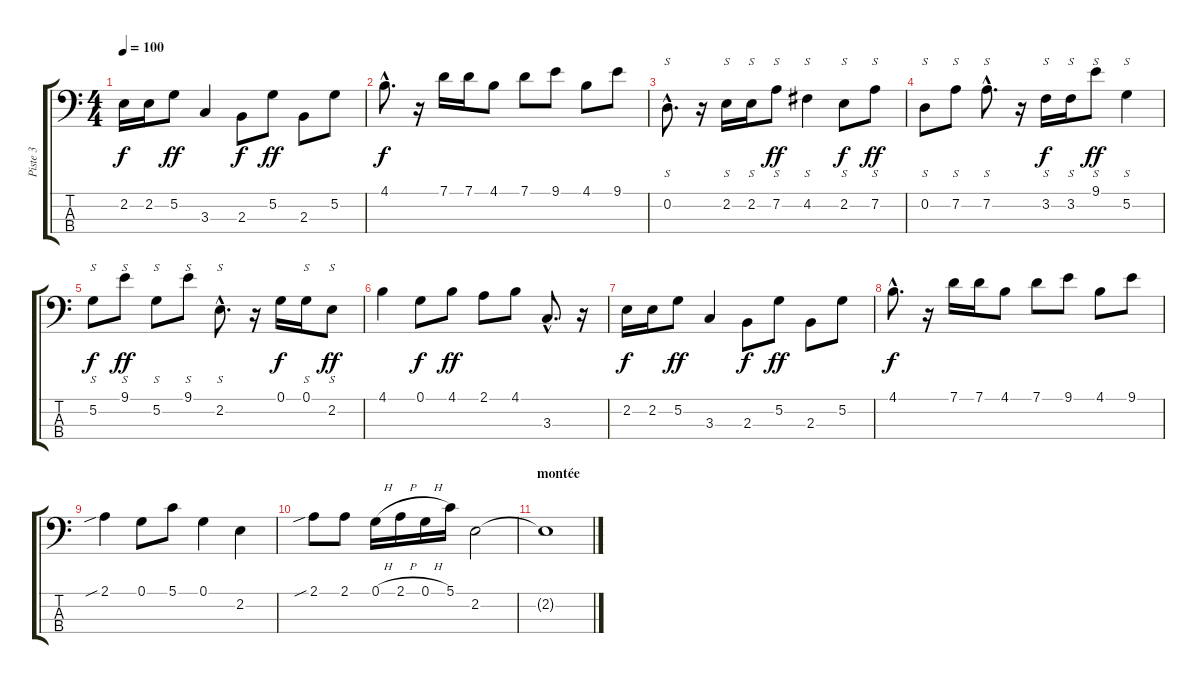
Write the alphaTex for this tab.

\track ("Piste 3" "Piste 3") {instrument electricbasspick}
\staff {score tabs}
\tuning (G2 D2 A1 D1) {hide}
\ts (4 4)
\tempo 100
\clef f4
\ks c
2.2.16{dy f} 2.2.16 5.2.8{dy ff} 3.3.4 2.3.8{dy f} 5.2.8{dy ff} 2.3.8 5.2.8 |
4.1{hac}.8{d dy f} r.16 7.1.16 7.1.16 4.1.8 7.1.8 9.1.8 4.1.8 9.1.8 |
0.2{hac}.8{s d} r.16 2.2.16{s} 2.2.16{s} 7.2.8{s dy ff} 4.2.4{s} 2.2.8{s dy f} 7.2.8{s dy ff} |
0.2.8{s} 7.2.8{s} 7.2{hac}.8{s d} r.16 3.2.16{s dy f} 3.2.16{s} 9.1.8{s dy ff} 5.2.4{s} |
5.2.8{s dy f} 9.1.8{s dy ff} 5.2.8{s} 9.1.8{s} 2.2{hac}.8{s d} r.16 0.1.16{dy f} 0.1.16{s} 2.2.8{s dy ff} |
4.1.4 0.1.8{dy f} 4.1.8{dy ff} 2.1.8 4.1.8 3.3{hac}.8{d} r.16 |
2.2.16{dy f} 2.2.16 5.2.8{dy ff} 3.3.4 2.3.8{dy f} 5.2.8{dy ff} 2.3.8 5.2.8 |
4.1{hac}.8{d dy f} r.16 7.1.16 7.1.16 4.1.8 7.1.8 9.1.8 4.1.8 9.1.8 |
2.1{sib}.4 0.1.8 5.1.8 0.1.4 2.2.4 |
2.1{sib}.8 2.1.8 0.1{h}.16 2.1{h}.16 0.1{h}.16 5.1.16 2.2.2 |
\section ("" "montée")
2.2{t}.1
